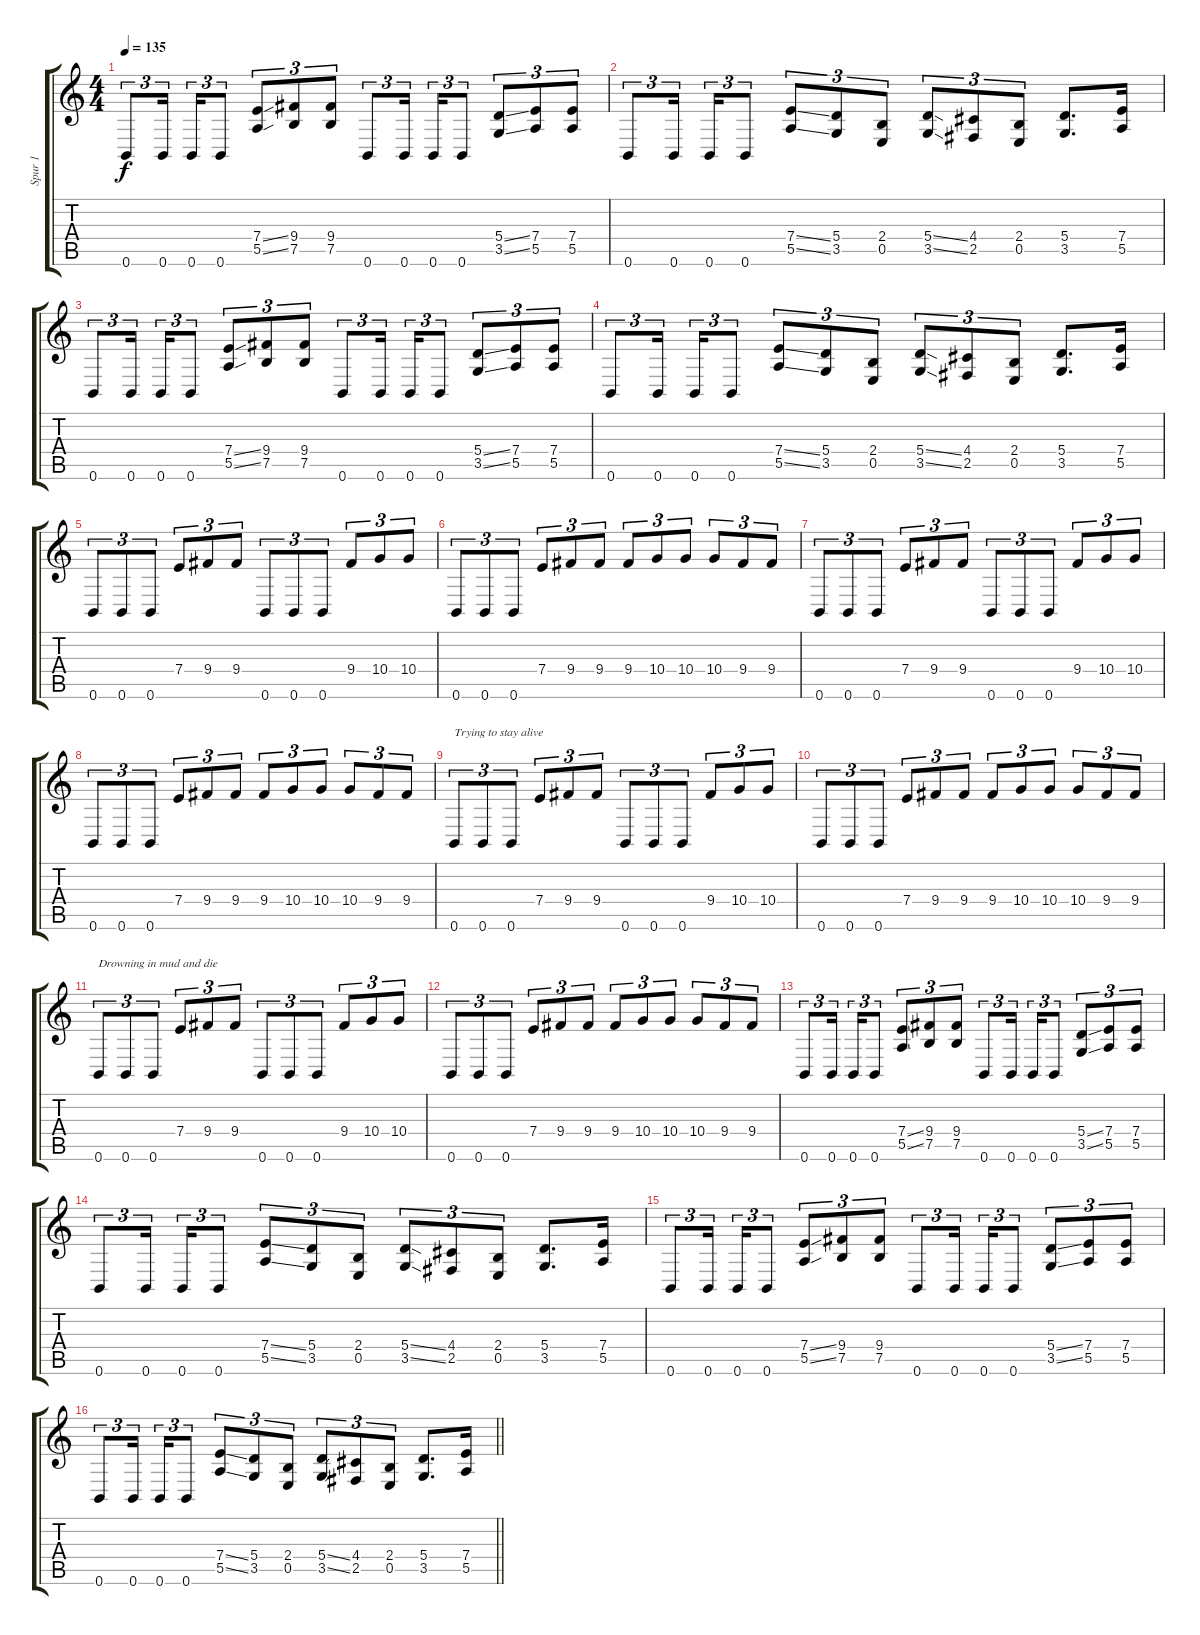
\track ("Spur 1" "Spur 1") {instrument distortionguitar}
\staff {score tabs}
\tuning (B3 Gb3 D3 A2 E2 B1) {hide}
\ts (4 4)
\tempo 135
\clef g2
\ks c
0.6.8{tu (3 2) dy f} 0.6.16{tu (3 2) beam splitsecondary} 0.6.16{tu (3 2)} 0.6.8{tu (3 2)} (7.4{ss} 5.5{ss}).8{tu (3 2)} (9.4 7.5).8{tu (3 2)} (9.4 7.5).8{tu (3 2)} 0.6.8{tu (3 2)} 0.6.16{tu (3 2) beam splitsecondary} 0.6.16{tu (3 2)} 0.6.8{tu (3 2)} (5.4{ss} 3.5{ss}).8{tu (3 2)} (7.4 5.5).8{tu (3 2)} (7.4 5.5).8{tu (3 2)} |
0.6.8{tu (3 2)} 0.6.16{tu (3 2) beam splitsecondary} 0.6.16{tu (3 2)} 0.6.8{tu (3 2)} (7.4{ss} 5.5{ss}).8{tu (3 2)} (5.4 3.5).8{tu (3 2)} (2.4 0.5).8{tu (3 2)} (5.4{ss} 3.5{ss}).8{tu (3 2)} (4.4 2.5).8{tu (3 2)} (2.4 0.5).8{tu (3 2)} (5.4 3.5).8{d} (7.4 5.5).16 |
0.6.8{tu (3 2)} 0.6.16{tu (3 2) beam splitsecondary} 0.6.16{tu (3 2)} 0.6.8{tu (3 2)} (7.4{ss} 5.5{ss}).8{tu (3 2)} (9.4 7.5).8{tu (3 2)} (9.4 7.5).8{tu (3 2)} 0.6.8{tu (3 2)} 0.6.16{tu (3 2) beam splitsecondary} 0.6.16{tu (3 2)} 0.6.8{tu (3 2)} (5.4{ss} 3.5{ss}).8{tu (3 2)} (7.4 5.5).8{tu (3 2)} (7.4 5.5).8{tu (3 2)} |
0.6.8{tu (3 2)} 0.6.16{tu (3 2) beam splitsecondary} 0.6.16{tu (3 2)} 0.6.8{tu (3 2)} (7.4{ss} 5.5{ss}).8{tu (3 2)} (5.4 3.5).8{tu (3 2)} (2.4 0.5).8{tu (3 2)} (5.4{ss} 3.5{ss}).8{tu (3 2)} (4.4 2.5).8{tu (3 2)} (2.4 0.5).8{tu (3 2)} (5.4 3.5).8{d} (7.4 5.5).16 |
0.6.8{tu (3 2)} 0.6.8{tu (3 2)} 0.6.8{tu (3 2)} 7.4.8{tu (3 2)} 9.4.8{tu (3 2)} 9.4.8{tu (3 2)} 0.6.8{tu (3 2)} 0.6.8{tu (3 2)} 0.6.8{tu (3 2)} 9.4.8{tu (3 2)} 10.4.8{tu (3 2)} 10.4.8{tu (3 2)} |
0.6.8{tu (3 2)} 0.6.8{tu (3 2)} 0.6.8{tu (3 2)} 7.4.8{tu (3 2)} 9.4.8{tu (3 2)} 9.4.8{tu (3 2)} 9.4.8{tu (3 2)} 10.4.8{tu (3 2)} 10.4.8{tu (3 2)} 10.4.8{tu (3 2)} 9.4.8{tu (3 2)} 9.4.8{tu (3 2)} |
0.6.8{tu (3 2)} 0.6.8{tu (3 2)} 0.6.8{tu (3 2)} 7.4.8{tu (3 2)} 9.4.8{tu (3 2)} 9.4.8{tu (3 2)} 0.6.8{tu (3 2)} 0.6.8{tu (3 2)} 0.6.8{tu (3 2)} 9.4.8{tu (3 2)} 10.4.8{tu (3 2)} 10.4.8{tu (3 2)} |
0.6.8{tu (3 2)} 0.6.8{tu (3 2)} 0.6.8{tu (3 2)} 7.4.8{tu (3 2)} 9.4.8{tu (3 2)} 9.4.8{tu (3 2)} 9.4.8{tu (3 2)} 10.4.8{tu (3 2)} 10.4.8{tu (3 2)} 10.4.8{tu (3 2)} 9.4.8{tu (3 2)} 9.4.8{tu (3 2)} |
0.6.8{tu (3 2) txt "Trying to stay alive"} 0.6.8{tu (3 2)} 0.6.8{tu (3 2)} 7.4.8{tu (3 2)} 9.4.8{tu (3 2)} 9.4.8{tu (3 2)} 0.6.8{tu (3 2)} 0.6.8{tu (3 2)} 0.6.8{tu (3 2)} 9.4.8{tu (3 2)} 10.4.8{tu (3 2)} 10.4.8{tu (3 2)} |
0.6.8{tu (3 2)} 0.6.8{tu (3 2)} 0.6.8{tu (3 2)} 7.4.8{tu (3 2)} 9.4.8{tu (3 2)} 9.4.8{tu (3 2)} 9.4.8{tu (3 2)} 10.4.8{tu (3 2)} 10.4.8{tu (3 2)} 10.4.8{tu (3 2)} 9.4.8{tu (3 2)} 9.4.8{tu (3 2)} |
0.6.8{tu (3 2) txt "Drowning in mud and die"} 0.6.8{tu (3 2)} 0.6.8{tu (3 2)} 7.4.8{tu (3 2)} 9.4.8{tu (3 2)} 9.4.8{tu (3 2)} 0.6.8{tu (3 2)} 0.6.8{tu (3 2)} 0.6.8{tu (3 2)} 9.4.8{tu (3 2)} 10.4.8{tu (3 2)} 10.4.8{tu (3 2)} |
0.6.8{tu (3 2)} 0.6.8{tu (3 2)} 0.6.8{tu (3 2)} 7.4.8{tu (3 2)} 9.4.8{tu (3 2)} 9.4.8{tu (3 2)} 9.4.8{tu (3 2)} 10.4.8{tu (3 2)} 10.4.8{tu (3 2)} 10.4.8{tu (3 2)} 9.4.8{tu (3 2)} 9.4.8{tu (3 2)} |
0.6.8{tu (3 2)} 0.6.16{tu (3 2) beam splitsecondary} 0.6.16{tu (3 2)} 0.6.8{tu (3 2)} (7.4{ss} 5.5{ss}).8{tu (3 2)} (9.4 7.5).8{tu (3 2)} (9.4 7.5).8{tu (3 2)} 0.6.8{tu (3 2)} 0.6.16{tu (3 2) beam splitsecondary} 0.6.16{tu (3 2)} 0.6.8{tu (3 2)} (5.4{ss} 3.5{ss}).8{tu (3 2)} (7.4 5.5).8{tu (3 2)} (7.4 5.5).8{tu (3 2)} |
0.6.8{tu (3 2)} 0.6.16{tu (3 2) beam splitsecondary} 0.6.16{tu (3 2)} 0.6.8{tu (3 2)} (7.4{ss} 5.5{ss}).8{tu (3 2)} (5.4 3.5).8{tu (3 2)} (2.4 0.5).8{tu (3 2)} (5.4{ss} 3.5{ss}).8{tu (3 2)} (4.4 2.5).8{tu (3 2)} (2.4 0.5).8{tu (3 2)} (5.4 3.5).8{d} (7.4 5.5).16 |
0.6.8{tu (3 2)} 0.6.16{tu (3 2) beam splitsecondary} 0.6.16{tu (3 2)} 0.6.8{tu (3 2)} (7.4{ss} 5.5{ss}).8{tu (3 2)} (9.4 7.5).8{tu (3 2)} (9.4 7.5).8{tu (3 2)} 0.6.8{tu (3 2)} 0.6.16{tu (3 2) beam splitsecondary} 0.6.16{tu (3 2)} 0.6.8{tu (3 2)} (5.4{ss} 3.5{ss}).8{tu (3 2)} (7.4 5.5).8{tu (3 2)} (7.4 5.5).8{tu (3 2)} |
\barLineRight lightlight
0.6.8{tu (3 2)} 0.6.16{tu (3 2) beam splitsecondary} 0.6.16{tu (3 2)} 0.6.8{tu (3 2)} (7.4{ss} 5.5{ss}).8{tu (3 2)} (5.4 3.5).8{tu (3 2)} (2.4 0.5).8{tu (3 2)} (5.4{ss} 3.5{ss}).8{tu (3 2)} (4.4 2.5).8{tu (3 2)} (2.4 0.5).8{tu (3 2)} (5.4 3.5).8{d} (7.4 5.5).16
